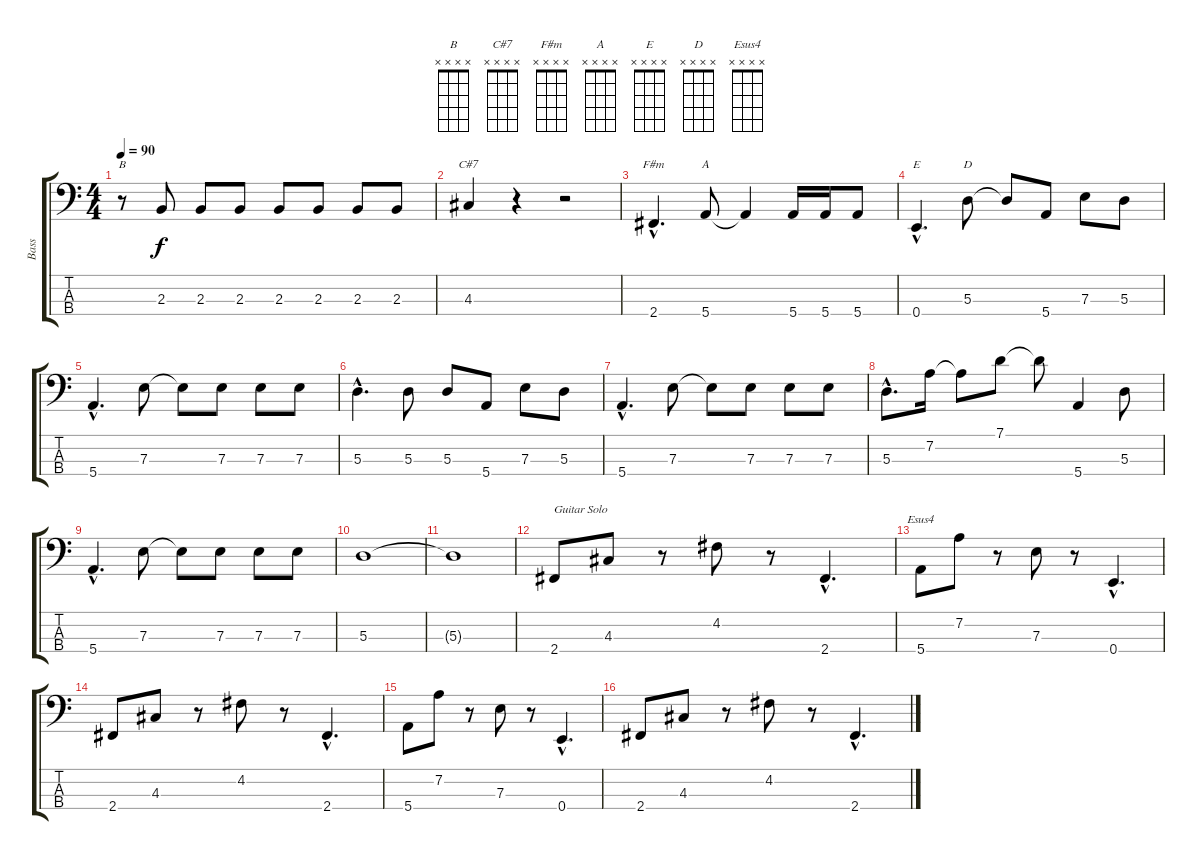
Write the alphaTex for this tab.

\track ("Bass" "Bass") {instrument electricbassfinger}
\staff {score tabs}
\tuning (G2 D2 A1 E1) {hide}
\chord ("B" x x x x) {firstfret 0}
\chord ("C#7" x x x x) {firstfret 0}
\chord ("F#m" x x x x) {firstfret 0}
\chord ("A" x x x x) {firstfret 0}
\chord ("E" x x x x) {firstfret 0}
\chord ("D" x x x x) {firstfret 0}
\chord ("Esus4" x x x x) {firstfret 0}
\ts (4 4)
\tempo 90
\clef f4
\ks c
r.8{ch "B" dy f} 2.3.8 2.3.8 2.3.8 2.3.8 2.3.8 2.3.8 2.3.8 |
4.3.4{ch "C#7"} r.4 r.2 |
2.4{hac}.4{d ch "F#m"} 5.4.8{ch "A"} 5.4{t}.4 5.4.16 5.4.16 5.4.8 |
0.4{hac}.4{d ch "E"} 5.3.8{ch "D"} 5.3{t}.8 5.4.8 7.3.8 5.3.8 |
5.4{hac}.4{d} 7.3.8 7.3{t}.8 7.3.8 7.3.8 7.3.8 |
5.3{hac}.4{d} 5.3.8 5.3.8 5.4.8 7.3.8 5.3.8 |
5.4{hac}.4{d} 7.3.8 7.3{t}.8 7.3.8 7.3.8 7.3.8 |
5.3{hac}.8{d} 7.2.16 7.2{t}.8 7.1.8 7.1{t}.8 5.4.4 5.3.8 |
5.4{hac}.4{d} 7.3.8 7.3{t}.8 7.3.8 7.3.8 7.3.8 |
5.3.1 |
5.3{t}.1 |
2.4.8{txt "Guitar Solo"} 4.3.8 r.8 4.2.8 r.8 2.4{hac}.4{d} |
5.4.8{ch "Esus4"} 7.2.8 r.8 7.3.8 r.8 0.4{hac}.4{d} |
2.4.8 4.3.8 r.8 4.2.8 r.8 2.4{hac}.4{d} |
5.4.8 7.2.8 r.8 7.3.8 r.8 0.4{hac}.4{d} |
2.4.8 4.3.8 r.8 4.2.8 r.8 2.4{hac}.4{d}
